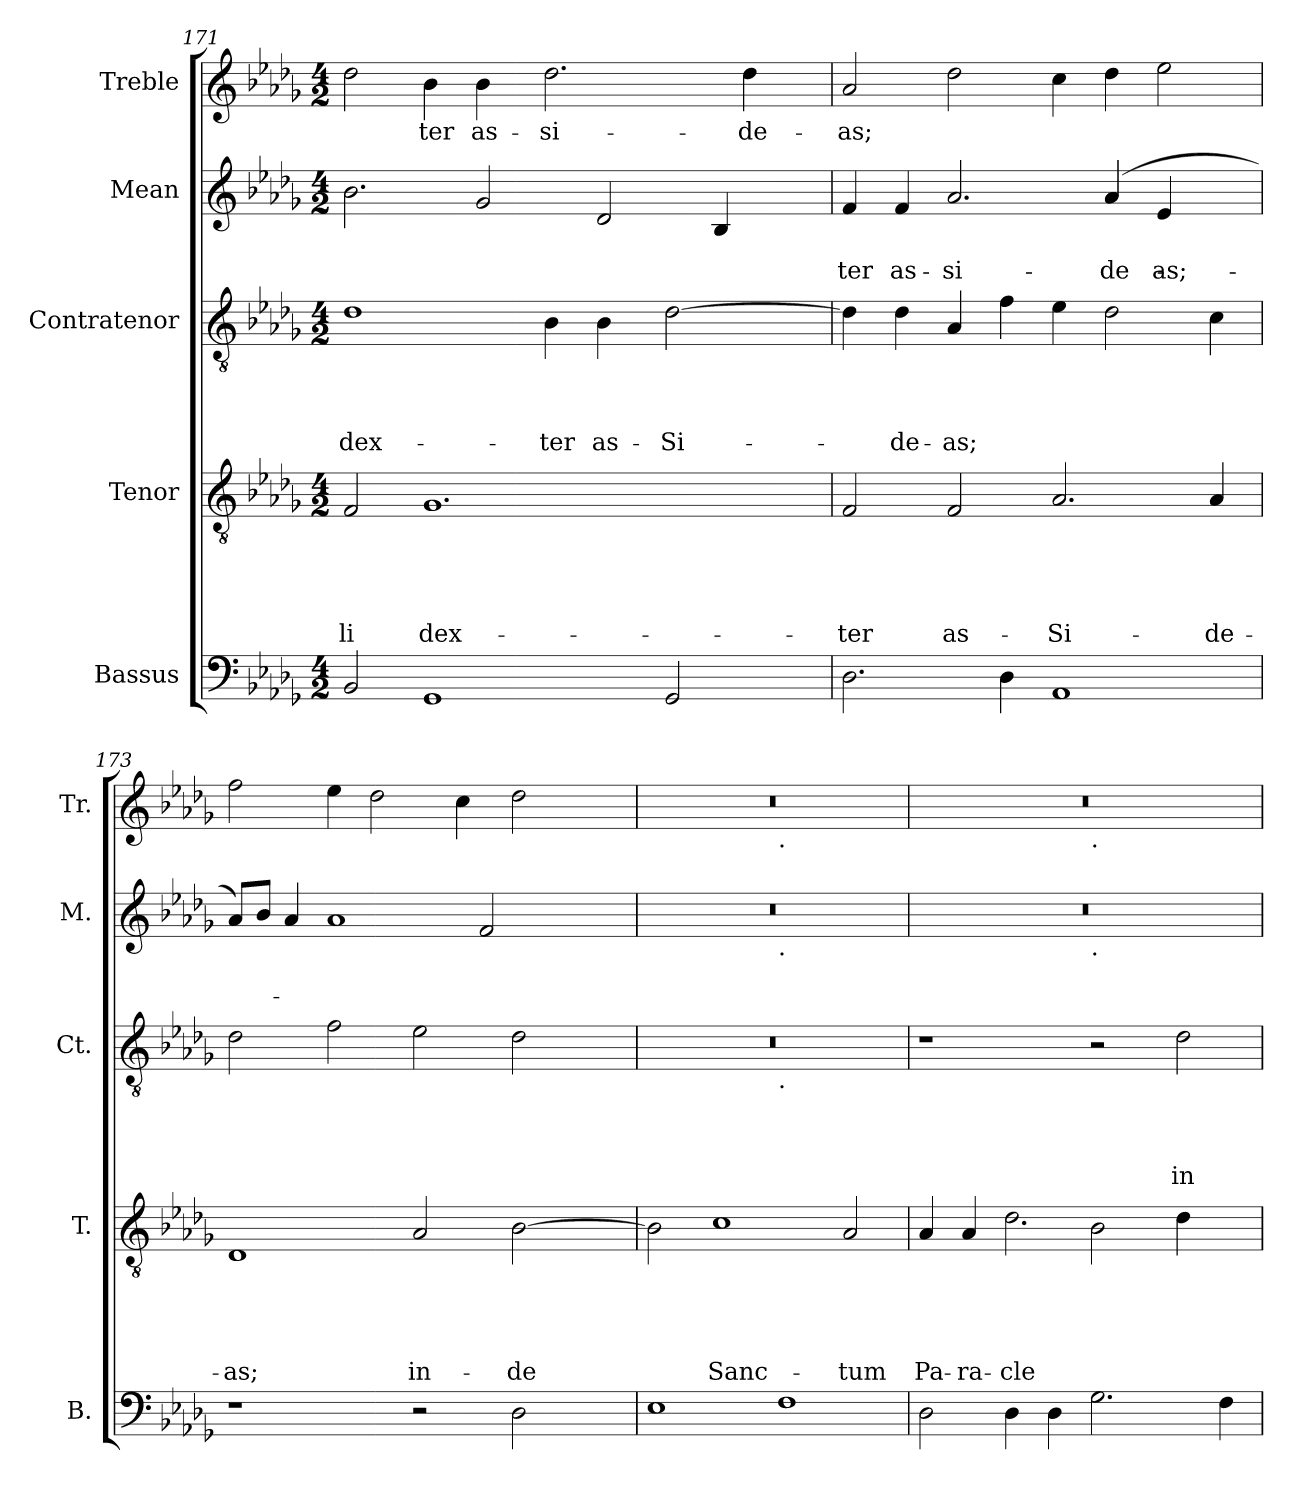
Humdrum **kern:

**kern	**kern	**text	**text	**text	**text	**text	**kern	**text	**text	**text	**text	**kern	**text	**text	**kern	**text
*part5	*part4	*part4	*part4	*part4	*part4	*part4	*part3	*part3	*part3	*part3	*part3	*part2	*part2	*part2	*part1	*part1
*staff5	*staff4	*staff4	*staff4	*staff4	*staff4	*staff4	*staff3	*staff3	*staff3	*staff3	*staff3	*staff2	*staff2	*staff2	*staff1	*staff1
*I"Bassus	*I"Tenor	*	*	*	*	*	*I"Contratenor	*	*	*	*	*I"Mean	*	*	*I"Treble	*
*I'B.	*I'T.	*	*	*	*	*	*I'Ct.	*	*	*	*	*I'M.	*	*	*I'Tr.	*
*clefF4	*clefGv2	*	*	*	*	*	*clefGv2	*	*	*	*	*clefG2	*	*	*clefG2	*
*k[b-e-a-d-g-]	*k[b-e-a-d-g-]	*	*	*	*	*	*k[b-e-a-d-g-]	*	*	*	*	*k[b-e-a-d-g-]	*	*	*k[b-e-a-d-g-]	*
*D-:	*D-:	*	*	*	*	*	*D-:	*	*	*	*	*D-:	*	*	*D-:	*
*M4/2	*M4/2	*	*	*	*	*	*M4/2	*	*	*	*	*M4/2	*	*	*M4/2	*
=171	=171	=171	=171	=171	=171	=171	=171	=171	=171	=171	=171	=171	=171	=171	=171	=171
!	!	!	!	!	!	!LO:LY:b	!	!	!	!	!LO:LY:b	!	!	!	!	!
*	*	*	*	*	*	*	*	*	*	*	*	*^	*	*	*	*
*	*	*	*	*	*	*	*	*	*	*	*	*	*^	*	*	*	*
*	*	*	*	*	*	*	*	*	*	*	*	*	*	*^	*	*	*	*
2BB-/	2F/	.	.	.	.	-li	1d-	.	.	.	dex-	2.b-\	2.ryy	1ryy	1ryy	.	.	2dd-\	.
!	!	!	!	!	!	!LO:LY:b	!	!	!	!	!	!	!	!	!	!	!	!	!LO:LY:b
1GG-	1.G-	.	.	.	.	dex-	.	.	.	.	.	.	.	.	.	.	.	4b-\	-ter
!	!	!	!	!	!	!	!	!	!	!	!	!	!	!	!	!	!	!	!LO:LY:b
.	.	.	.	.	.	.	.	.	.	.	.	16.ryy	2g-/	.	.	.	.	4b-\	as-
.	.	.	.	.	.	.	.	.	.	.	.	1ryy	.	.	.	.	.	.	.
!	!	!	!	!	!	!	!	!	!	!	!LO:LY:b	!	!	!	!	!	!	!	!LO:LY:b:rj
.	.	.	.	.	.	.	4B-\	.	.	.	-ter	.	.	4ryy	2ryy	.	.	2.dd-\	-si-
!	!	!	!	!	!	!	!	!	!	!	!LO:LY:b	!	!	!	!	!	!	!	!
.	.	.	.	.	.	.	4B-\	.	.	.	as-	.	16.ryy	2d-/	.	.	.	.	.
.	.	.	.	.	.	.	.	.	.	.	.	.	2ryy	.	.	.	.	.	.
!	!	!	!	!	!	!	!	!	!	!	!LO:LY:b	!	!	!	!	!	!	!	!
2GG-/	.	.	.	.	.	.	[>2d-\	.	.	.	-Si-	.	.	.	8ryy	.	.	.	.
.	.	.	.	.	.	.	.	.	.	.	.	.	.	.	32ryy	.	.	.	.
.	.	.	.	.	.	.	.	.	.	.	.	.	.	.	4B-/	.	.	.	.
!	!	!	!	!	!	!	!	!	!	!	!	!	!	!	!	!	!	!	!LO:LY:b
.	.	.	.	.	.	.	.	.	.	.	.	.	.	16.ryy	.	.	.	4dd-\	-de-
.	.	.	.	.	.	.	.	.	.	.	.	8ryy	8ryy	8ryy	.	.	.	.	.
.	.	.	.	.	.	.	.	.	.	.	.	.	.	.	16.ryy	.	.	.	.
.	.	.	.	.	.	.	.	.	.	.	.	32ryy	32ryy	32ryy	.	.	.	.	.
*	*	*	*	*	*	*	*	*	*	*	*	*	*	*v	*v	*	*	*	*
=172	=172	=172	=172	=172	=172	=172	=172	=172	=172	=172	=172	=172	=172	=172	=172	=172	=172	=172
!	!	!	!	!	!	!LO:LY:b	!	!	!	!	!	!	!	!	!	!LO:LY:b	!	!LO:LY:b
2.D-\	2F/	.	.	.	.	-ter	4d-\]	.	.	.	.	4f/	1ryy	1.ryy	.	-ter	2a-/	-as;
!	!	!	!	!	!	!	!	!	!	!	!LO:LY:b	!	!	!	!	!LO:LY:b	!	!
.	.	.	.	.	.	.	4d-\	.	.	.	-de-	4f/	.	.	.	as-	.	.
!	!	!	!	!	!	!LO:LY:b	!	!	!	!	!LO:LY:b	!	!	!	!	!LO:LY:b:rj	!	!
.	2F/	.	.	.	.	as-	4A-/	.	.	.	-as;	2.a-/	.	.	.	-si-	2dd-\	.
4D-\	.	.	.	.	.	.	4f\	.	.	.	.	.	.	.	.	.	.	.
!	!	!	!	!	!	!LO:LY:b	!	!	!	!	!	!	!	!	!	!	!	!
1AA-	2.A-/	.	.	.	.	-Si-	4e-\	.	.	.	.	.	4ryy	.	.	.	4cc\	.
!	!	!	!	!	!	!	!	!	!	!	!	!	!	!	!	!LO:LY:b	!	!
.	.	.	.	.	.	.	2d-\	.	.	.	.	(<4a-/	4a-/	.	.	-de-	4dd-\	.
!	!	!	!	!	!	!	!	!	!	!	!	!	!	!	!	!LO:LY:b	!	!
.	.	.	.	.	.	.	.	.	.	.	.	4ryy	4ryy	4e-/	.	-as;	2ee-\	.
!	!	!	!	!	!	!LO:LY:b	!	!	!	!	!	!	!	!	!	!	!	!
.	4A-/	.	.	.	.	-de-	4c\	.	.	.	.	4ryy	4ryy	4ryy	.	.	.	.
=173	=173	=173	=173	=173	=173	=173	=173	=173	=173	=173	=173	=173	=173	=173	=173	=173	=173	=173
!	!	!	!	!	!	!LO:LY:b	!	!	!	!	!	!	!	!	!	!	!	!
*	*	*	*	*	*	*	*	*	*	*	*	*	*v	*v	*	*	*	*
1r	1D-	.	.	.	.	-as;	2d-\	.	.	.	.	8a-/L)	1ryy	.	.	2ff\	.
.	.	.	.	.	.	.	.	.	.	.	.	8b-/J	.	.	.	.	.
.	.	.	.	.	.	.	.	.	.	.	.	4a-/	.	.	.	.	.
.	.	.	.	.	.	.	2f\	.	.	.	.	1a-	.	.	.	4ee-\	.
.	.	.	.	.	.	.	.	.	.	.	.	.	.	.	.	2dd-\	.
!	!	!	!	!	!	!LO:LY:b	!	!	!	!	!	!	!	!	!	!	!
2r	2A-/	.	.	.	.	in-	2e-\	.	.	.	.	.	4ryy	.	.	.	.
.	.	.	.	.	.	.	.	.	.	.	.	.	16.ryy	.	.	4cc\	.
.	.	.	.	.	.	.	.	.	.	.	.	.	2f/	.	.	.	.
!	!	!	!	!	!	!LO:LY:b	!	!	!	!	!	!	!	!	!	!	!
2D-\	[>2B-\	.	.	.	.	-de	2d-\	.	.	.	.	8ryy	.	.	.	2dd-\	.
.	.	.	.	.	.	.	.	.	.	.	.	32ryy	.	.	.	.	.
.	.	.	.	.	.	.	.	.	.	.	.	4ryy	.	.	.	.	.
.	.	.	.	.	.	.	.	.	.	.	.	.	8ryy	.	.	.	.
.	.	.	.	.	.	.	.	.	.	.	.	16.ryy	.	.	.	.	.
.	.	.	.	.	.	.	.	.	.	.	.	.	32ryy	.	.	.	.
!!LO:PB:g=z
=174	=174	=174	=174	=174	=174	=174	=174	=174	=174	=174	=174	=174	=174	=174	=174	=174	=174
*	*	*	*	*	*	*	*^	*	*	*	*	*	*	*	*	*^	*
1E-	2B-\]	.	.	.	.	.	0r	1ryy	.	.	.	.	0r	1ryy	.	.	0r	1ryy	.
!	!	!	!	!	!	!LO:LY:b	!	!	!	!	!	!	!	!	!	!	!	!	!
.	1c	.	.	.	.	Sanc-	.	.	.	.	.	.	.	.	.	.	.	.	.
!	!	!	!	!	!	!	!	!	!	!	!	!	!	!	!	!	!	!LO:TX:b:t=.	!
!	!	!	!	!	!	!	!	!	!	!	!	!	!	!LO:TX:b:t=.	!	!	!	!	!
!	!	!	!	!	!	!	!	!LO:TX:b:t=.	!	!	!	!	!	!	!	!	!	!	!
1F	.	.	.	.	.	.	.	1ryy	.	.	.	.	.	1ryy	.	.	.	1ryy	.
!	!	!	!	!	!	!LO:LY:b	!	!	!	!	!	!	!	!	!	!	!	!	!
.	2A-/	.	.	.	.	-tum	.	.	.	.	.	.	.	.	.	.	.	.	.
=175	=175	=175	=175	=175	=175	=175	=175	=175	=175	=175	=175	=175	=175	=175	=175	=175	=175	=175	=175
!	!	!	!	!	!	!LO:LY:b	!	!	!	!	!	!	!	!	!	!	!	!	!
*	*^	*	*	*	*	*	*v	*v	*	*	*	*	*	*	*	*	*	*	*
2D-\	4A-/	1ryy	.	.	.	.	Pa-	1r	.	.	.	.	0r	1ryy	.	.	0r	1ryy	.
!	!	!	!	!	!	!	!LO:LY:b	!	!	!	!	!	!	!	!	!	!	!	!
.	4A-/	.	.	.	.	.	-ra-	.	.	.	.	.	.	.	.	.	.	.	.
!	!	!	!	!	!	!	!LO:LY:b	!	!	!	!	!	!	!	!	!	!	!	!
4D-\	2.d-\	.	.	.	.	.	-cle-	.	.	.	.	.	.	.	.	.	.	.	.
4D-\	.	.	.	.	.	.	.	.	.	.	.	.	.	.	.	.	.	.	.
!	!	!	!	!	!	!	!	!	!	!	!	!	!	!	!	!	!	!LO:TX:b:t=.	!
!	!	!	!	!	!	!	!	!	!	!	!	!	!	!LO:TX:b:t=.	!	!	!	!	!
2.G-\	.	2B-\	.	.	.	.	.	2r	.	.	.	.	.	1ryy	.	.	.	1ryy	.
.	4ryy	.	.	.	.	.	.	.	.	.	.	.	.	.	.	.	.	.	.
!	!	!	!	!	!	!	!	!	!	!	!	!LO:LY:b	!	!	!	!	!	!	!
.	2ryy	4d-\	.	.	.	.	.	2d-\	.	.	.	in-	.	.	.	.	.	.	.
4F\	.	4ryy	.	.	.	.	.	.	.	.	.	.	.	.	.	.	.	.	.
*	*	*	*	*	*	*	*	*	*	*	*	*	*v	*v	*	*	*	*	*
*	*v	*v	*	*	*	*	*	*	*	*	*	*	*	*	*	*v	*v	*
=	=	=	=	=	=	=	=	=	=	=	=	=	=	=	=	=
*-	*-	*-	*-	*-	*-	*-	*-	*-	*-	*-	*-	*-	*-	*-	*-	*-
